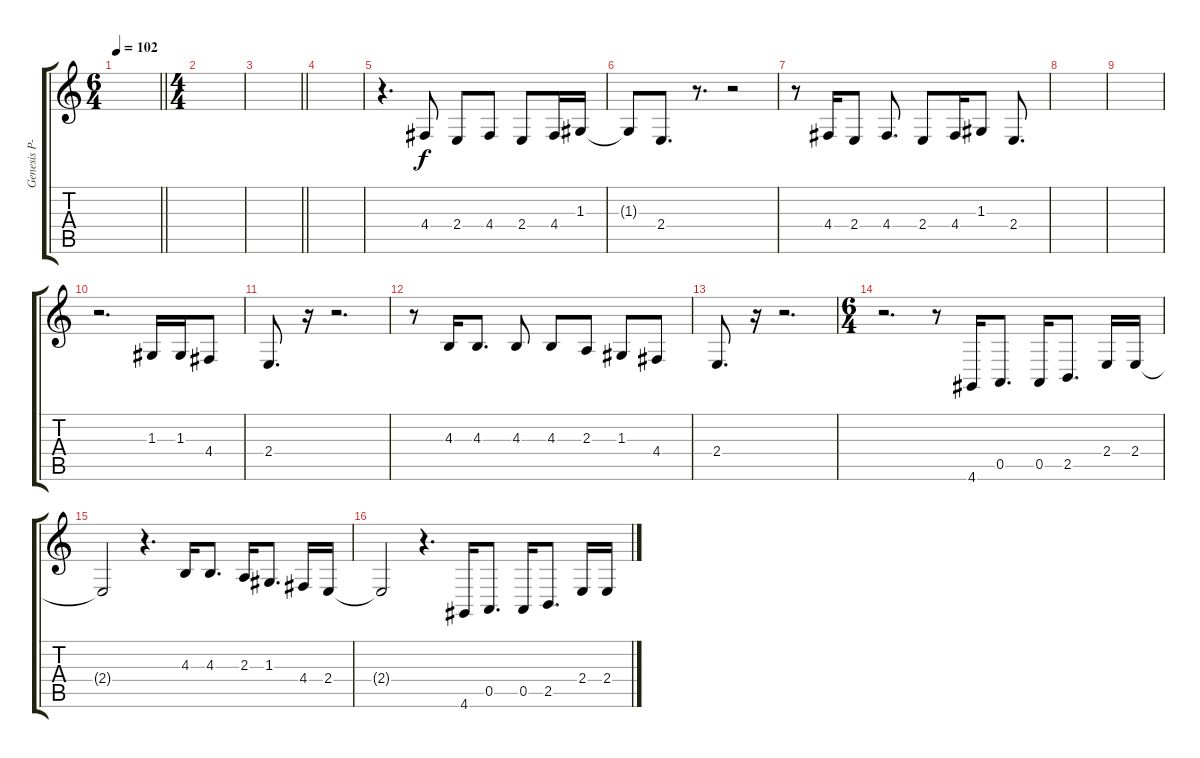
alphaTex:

\track ("Genesis P-Orridge" "Genesis P-") {instrument ocarina}
\staff {score tabs}
\tuning (E4 B3 G3 D3 A2 E2) {hide}
\ts (6 4)
\tempo 102
\clef g2
\barLineRight lightlight
\ks c
|
\ts (4 4)
|
\barLineRight lightlight
|
\section ("" "")
|
r.4{d} 4.4.8 2.4.8 4.4.8 2.4.8 4.4.16 1.3.16 |
1.3{t}.8 2.4.8{d} r.8{d} r.2 |
r.8 4.4.16 2.4.8 4.4.8{d} 2.4.8 4.4.16 1.3.8 2.4.8{d} |
|
|
r.2{d} 1.3.16 1.3.16 4.4.8 |
2.4.8{d} r.16 r.2{d} |
r.8 4.3.16 4.3.8{d} 4.3.8 4.3.8 2.3.8 1.3.8 4.4.8 |
2.4.8{d} r.16 r.2{d} |
\ts (6 4)
r.2{d} r.8 4.6.16 0.5.8{d} 0.5.16 2.5.8{d} 2.4.16 2.4.16 |
2.4{t}.2 r.4{d} 4.3.16 4.3.8{d} 2.3.16 1.3.8{d} 4.4.16 2.4.16 |
2.4{t}.2 r.4{d} 4.6.16 0.5.8{d} 0.5.16 2.5.8{d} 2.4.16 2.4.16
